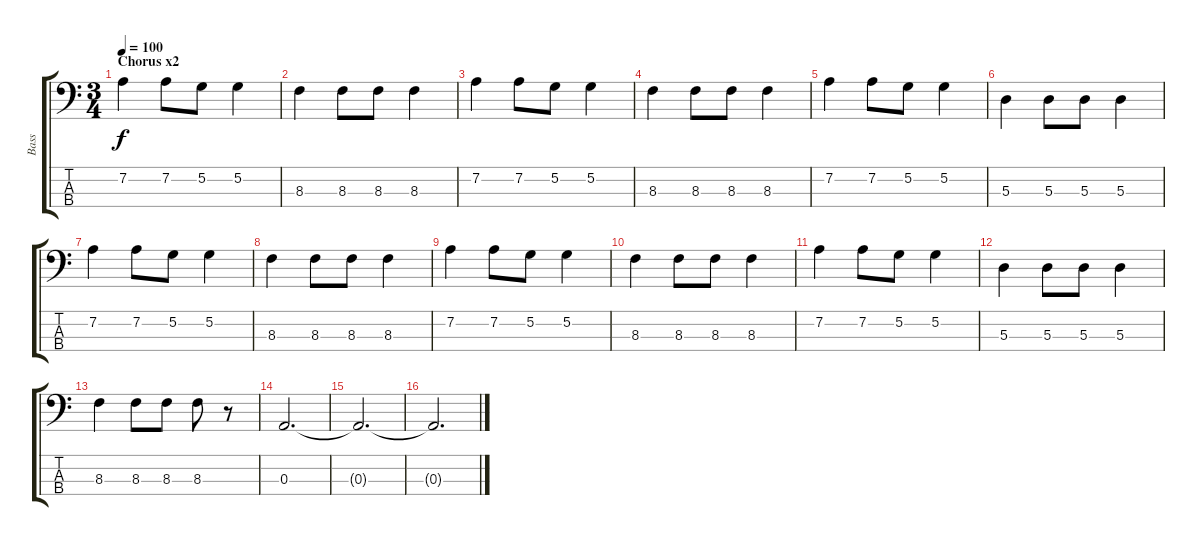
\track ("Bass" "Bass") {instrument electricbassfinger}
\staff {score tabs}
\tuning (G2 D2 A1 E1) {hide}
\ts (3 4)
\section ("" "Chorus x2")
\tempo 100
\clef f4
\ks c
7.2.4{dy f} 7.2.8 5.2.8 5.2.4 |
8.3.4 8.3.8 8.3.8 8.3.4 |
7.2.4 7.2.8 5.2.8 5.2.4 |
8.3.4 8.3.8 8.3.8 8.3.4 |
7.2.4 7.2.8 5.2.8 5.2.4 |
5.3.4 5.3.8 5.3.8 5.3.4 |
7.2.4 7.2.8 5.2.8 5.2.4 |
8.3.4 8.3.8 8.3.8 8.3.4 |
7.2.4 7.2.8 5.2.8 5.2.4 |
8.3.4 8.3.8 8.3.8 8.3.4 |
7.2.4 7.2.8 5.2.8 5.2.4 |
5.3.4 5.3.8 5.3.8 5.3.4 |
8.3.4 8.3.8 8.3.8 8.3.8 r.8 |
0.3.2{d} |
0.3{t}.2{d} |
0.3{t}.2{d}
